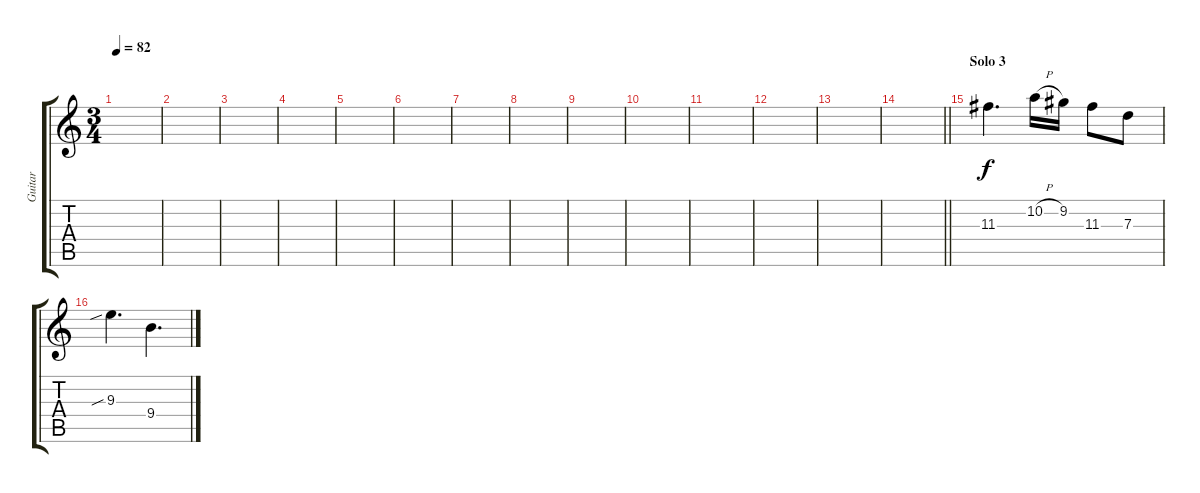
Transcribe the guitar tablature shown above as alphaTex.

\track ("Guitar" "Guitar") {instrument overdrivenguitar}
\staff {score tabs}
\tuning (E4 B3 G3 D3 A2 E2) {hide}
\ts (3 4)
\tempo 82
\clef g2
\ks c
|
|
|
|
|
|
|
|
|
|
|
|
|
\barLineRight lightlight
|
\section ("" "Solo 3")
11.3.4{d} 10.2{h}.16 9.2.16 11.3.8 7.3.8 |
9.3{sib}.4{d} 9.4.4{d}
